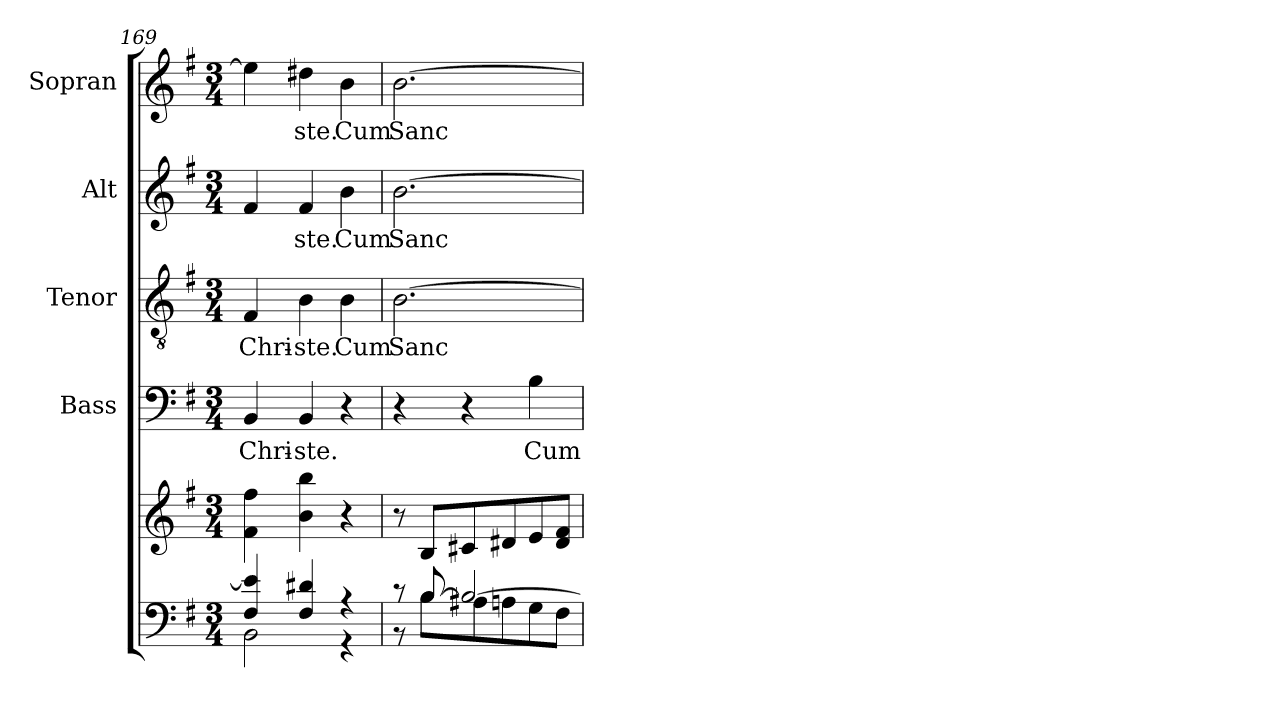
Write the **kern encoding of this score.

**kern	**kern	**kern	**text	**kern	**text	**kern	**text	**kern	**text
*part5	*part5	*part4	*part4	*part3	*part3	*part2	*part2	*part1	*part1
*staff6	*staff5	*staff4	*staff4	*staff3	*staff3	*staff2	*staff2	*staff1	*staff1
*	*	*I"Bass	*	*I"Tenor	*	*I"Alt	*	*I"Sopran	*
*	*	*I'B.	*	*I'T.	*	*I'A.	*	*I'S.	*
*clefF4	*clefG2	*clefF4	*	*clefGv2	*	*clefG2	*	*clefG2	*
*k[f#]	*k[f#]	*k[f#]	*	*k[f#]	*	*k[f#]	*	*k[f#]	*
*G:	*G:	*G:	*	*G:	*	*G:	*	*G:	*
*M3/4	*M3/4	*M3/4	*	*M3/4	*	*M3/4	*	*M3/4	*
=169	=169	=169	=169	=169	=169	=169	=169	=169	=169
*^	*	*	*	*	*	*	*	*	*
!	!	!	!	!LO:LY:b	!	!LO:LY:b	!	!	!	!
4F#/ 4e/]	2BB\	4f#\ 4ff#\	4BB/	Chri-	4F#/	Chri-	4f#/	.	4ee\]	.
!	!	!	!	!LO:LY:b	!	!LO:LY:b	!	!LO:LY:b	!	!LO:LY:b
4F#/ 4d#X/	.	4b\ 4bb\	4BB/	-ste.	4B\	-ste.	4f#/	-ste.	4dd#X\	-ste.
!	!	!	!	!	!	!LO:LY:b	!	!LO:LY:b	!	!LO:LY:b
4r	4r	4r	4r	.	4B\	Cum	4b\	Cum	4b\	Cum
=170	=170	=170	=170	=170	=170	=170	=170	=170	=170	=170
!	!	!	!	!	!	!LO:LY:b	!	!LO:LY:b	!	!LO:LY:b
8r	8r	8r	4r	.	[2.B\	Sanc-	[2.b\	Sanc-	[2.b\	Sanc-
[>8B/	8B\L	8B/L	.	.	.	.	.	.	.	.
2B/_	8A#X\	8c#X/	4r	.	.	.	.	.	.	.
.	8An\	8d#X/	.	.	.	.	.	.	.	.
!	!	!	!	!LO:LY:b	!	!	!	!	!	!
.	8G\	8e/	4B\	Cum	.	.	.	.	.	.
.	8F#\J	8d#/ 8f#/J	.	.	.	.	.	.	.	.
*v	*v	*	*	*	*	*	*	*	*	*
=	=	=	=	=	=	=	=	=	=
*-	*-	*-	*-	*-	*-	*-	*-	*-	*-
